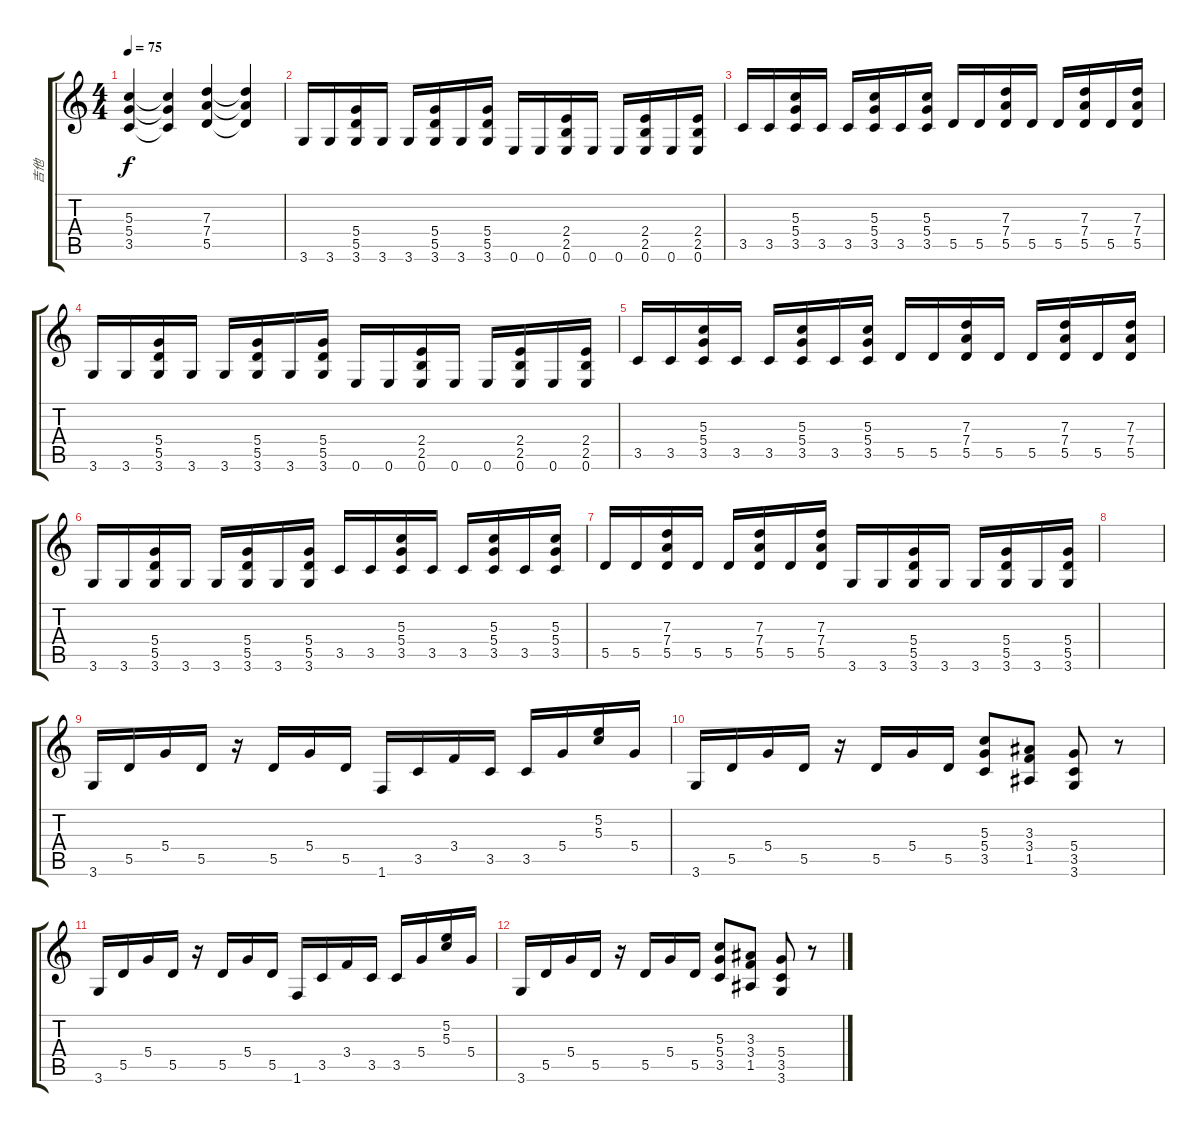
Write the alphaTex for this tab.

\track ("吉他" "吉他") {instrument distortionguitar}
\staff {score tabs}
\tuning (E4 B3 G3 D3 A2 E2) {hide}
\ts (4 4)
\tempo 75
\clef g2
\ks c
(5.3 5.4 3.5).4{dy f} (5.3{t} 5.4{t} 3.5{t}).4 (7.3 7.4 5.5).4 (7.3{t} 7.4{t} 5.5{t}).4 |
3.6.16 3.6.16 (5.4 5.5 3.6).16 3.6.16 3.6.16 (5.4 5.5 3.6).16 3.6.16 (5.4 5.5 3.6).16 0.6.16 0.6.16 (2.4 2.5 0.6).16 0.6.16 0.6.16 (2.4 2.5 0.6).16 0.6.16 (2.4 2.5 0.6).16 |
3.5.16 3.5.16 (5.3 5.4 3.5).16 3.5.16 3.5.16 (5.3 5.4 3.5).16 3.5.16 (5.3 5.4 3.5).16 5.5.16 5.5.16 (7.3 7.4 5.5).16 5.5.16 5.5.16 (7.3 7.4 5.5).16 5.5.16 (7.3 7.4 5.5).16 |
3.6.16 3.6.16 (5.4 5.5 3.6).16 3.6.16 3.6.16 (5.4 5.5 3.6).16 3.6.16 (5.4 5.5 3.6).16 0.6.16 0.6.16 (2.4 2.5 0.6).16 0.6.16 0.6.16 (2.4 2.5 0.6).16 0.6.16 (2.4 2.5 0.6).16 |
3.5.16 3.5.16 (5.3 5.4 3.5).16 3.5.16 3.5.16 (5.3 5.4 3.5).16 3.5.16 (5.3 5.4 3.5).16 5.5.16 5.5.16 (7.3 7.4 5.5).16 5.5.16 5.5.16 (7.3 7.4 5.5).16 5.5.16 (7.3 7.4 5.5).16 |
3.6.16 3.6.16 (5.4 5.5 3.6).16 3.6.16 3.6.16 (5.4 5.5 3.6).16 3.6.16 (5.4 5.5 3.6).16 3.5.16 3.5.16 (5.3 5.4 3.5).16 3.5.16 3.5.16 (5.3 5.4 3.5).16 3.5.16 (5.3 5.4 3.5).16 |
5.5.16 5.5.16 (7.3 7.4 5.5).16 5.5.16 5.5.16 (7.3 7.4 5.5).16 5.5.16 (7.3 7.4 5.5).16 3.6.16 3.6.16 (5.4 5.5 3.6).16 3.6.16 3.6.16 (5.4 5.5 3.6).16 3.6.16 (5.4 5.5 3.6).16 |
|
3.6.16 5.5.16 5.4.16 5.5.16 r.16 5.5.16 5.4.16 5.5.16 1.6.16 3.5.16 3.4.16 3.5.16 3.5.16 5.4.16 (5.2 5.3).16 5.4.16 |
3.6.16 5.5.16 5.4.16 5.5.16 r.16 5.5.16 5.4.16 5.5.16 (5.3 5.4 3.5).8 (3.3 3.4 1.5).8 (5.4 3.5 3.6).8 r.8 |
3.6.16 5.5.16 5.4.16 5.5.16 r.16 5.5.16 5.4.16 5.5.16 1.6.16 3.5.16 3.4.16 3.5.16 3.5.16 5.4.16 (5.2 5.3).16 5.4.16 |
3.6.16 5.5.16 5.4.16 5.5.16 r.16 5.5.16 5.4.16 5.5.16 (5.3 5.4 3.5).8 (3.3 3.4 1.5).8 (5.4 3.5 3.6).8 r.8
